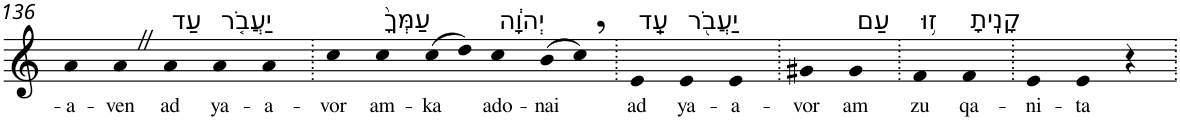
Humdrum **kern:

**kern	**text
*part1	*part1
*staff1	*staff1
*I"Piano	*
*I'Pno	*
!!LO:PB:g=z
*clefG2	*
*k[]	*
=136	=136
!	!LO:LY:b
4a	-a-
!	!LO:LY:b
4aZ	-ven
!LO:TX:a:t=עַד	!
!	!LO:LY:b
4a	ad
!LO:TX:a:t=יַעֲבֹ֤ר	!
!	!LO:LY:b
4a	ya-
!	!LO:LY:b
4a	-a-
=137.	=137.
!	!LO:LY:b
4cc	-vor
!LO:TX:a:t=עַמְּךָ֙	!
!	!LO:LY:b
4cc	am-
!	!LO:LY:b
(>8cc	-ka
8dd)	.
!LO:TX:a:t=יְהוָ֔ה	!
!	!LO:LY:b
4cc	ado-
!	!LO:LY:b
(>8b	-nai
8cc,)	.
=138.	=138.
!LO:TX:a:t=עַֽד	!
!	!LO:LY:b
4e	ad
!LO:TX:a:t=יַעֲבֹ֖ר	!
!	!LO:LY:b
4e	ya-
!	!LO:LY:b
4e	-a-
=139.	=139.
!	!LO:LY:b
4g#X	-vor
!LO:TX:a:t=עַם	!
!	!LO:LY:b
4g#	am
=140.	=140.
!LO:TX:a:t=ז֥וּ	!
!	!LO:LY:b
4f	zu
!LO:TX:a:t=קָנִֽיתָ	!
!	!LO:LY:b
4f	qa-
=141.	=141.
!	!LO:LY:b
4e	-ni-
!	!LO:LY:b
4e	-ta
4r	.
=.	=.
*-	*-
